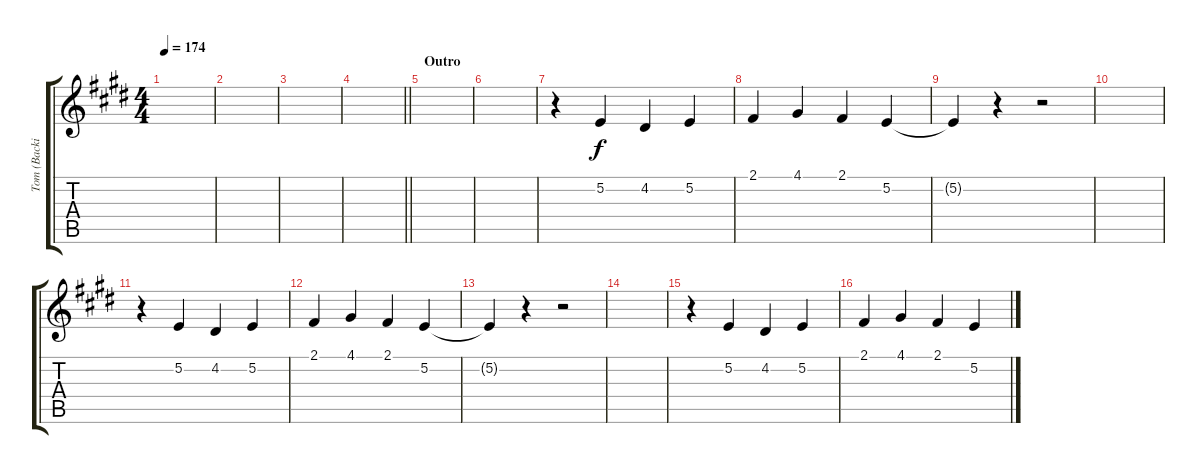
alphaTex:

\track ("Tom (Backing Vocals)" "Tom (Backi") {instrument altosax}
\staff {score tabs}
\tuning (E4 B3 G3 D3 A2 E2) {hide}
\ts (4 4)
\tempo 174
\clef g2
\ks e
|
|
|
\barLineRight lightlight
|
\section ("" "Outro")
|
|
r.4 5.2.4 4.2.4 5.2.4 |
2.1.4 4.1.4 2.1.4 5.2.4 |
5.2{t}.4 r.4 r.2 |
|
r.4 5.2.4 4.2.4 5.2.4 |
2.1.4 4.1.4 2.1.4 5.2.4 |
5.2{t}.4 r.4 r.2 |
|
r.4 5.2.4 4.2.4 5.2.4 |
2.1.4 4.1.4 2.1.4 5.2.4
